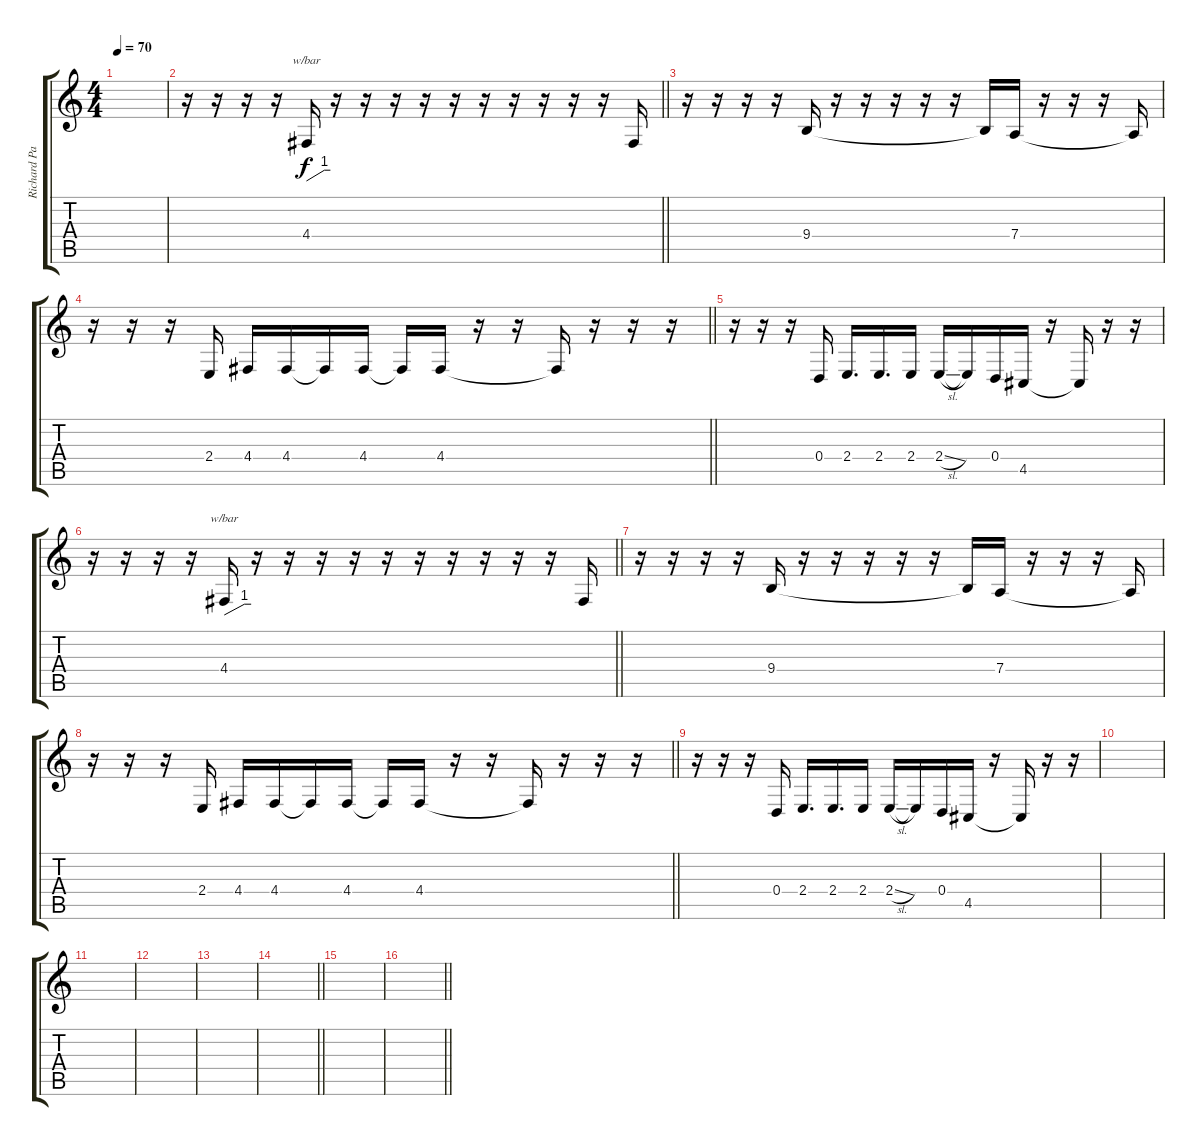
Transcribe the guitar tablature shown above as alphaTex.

\track ("Richard Patrick (Vocals)" "Richard Pa") {instrument lead2sawtooth}
\staff {score tabs}
\tuning (E4 B3 G3 D3 A2 E2) {hide}
\ts (4 4)
\tempo 70
\clef g2
\ks c
|
\barLineRight lightlight
r.16 r.16 r.16 r.16 4.4.16{tbe (custom default 0 0 45 4 60 4)} r.16 r.16 r.16 r.16 r.16 r.16 r.16 r.16 r.16 r.16 4.4{t}.16 |
r.16 r.16 r.16 r.16 9.4.16 r.16 r.16 r.16 r.16 r.16 9.4{t}.16 7.4.16 r.16 r.16 r.16 7.4{t}.16 |
\barLineRight lightlight
r.16 r.16 r.16 2.4.16 4.4.16 4.4.16 4.4{t}.16 4.4.16 4.4{t}.16 4.4.16 r.16 r.16 4.4{t}.16 r.16 r.16 r.16 |
r.16 r.16 r.16 0.4.16 2.4.16{d} 2.4.16{d} 2.4.16 2.4{sl}.16 2.4{t}.16 0.4.16 4.5.16 r.16 4.5{t}.16 r.16 r.16 |
\barLineRight lightlight
r.16 r.16 r.16 r.16 4.4.16{tbe (custom default 0 0 45 4 60 4)} r.16 r.16 r.16 r.16 r.16 r.16 r.16 r.16 r.16 r.16 4.4{t}.16 |
r.16 r.16 r.16 r.16 9.4.16 r.16 r.16 r.16 r.16 r.16 9.4{t}.16 7.4.16 r.16 r.16 r.16 7.4{t}.16 |
\barLineRight lightlight
r.16 r.16 r.16 2.4.16 4.4.16 4.4.16 4.4{t}.16 4.4.16 4.4{t}.16 4.4.16 r.16 r.16 4.4{t}.16 r.16 r.16 r.16 |
r.16 r.16 r.16 0.4.16 2.4.16{d} 2.4.16{d} 2.4.16 2.4{sl}.16 2.4{t}.16 0.4.16 4.5.16 r.16 4.5{t}.16 r.16 r.16 |
|
|
|
|
\barLineRight lightlight
|
|
\barLineRight lightlight
